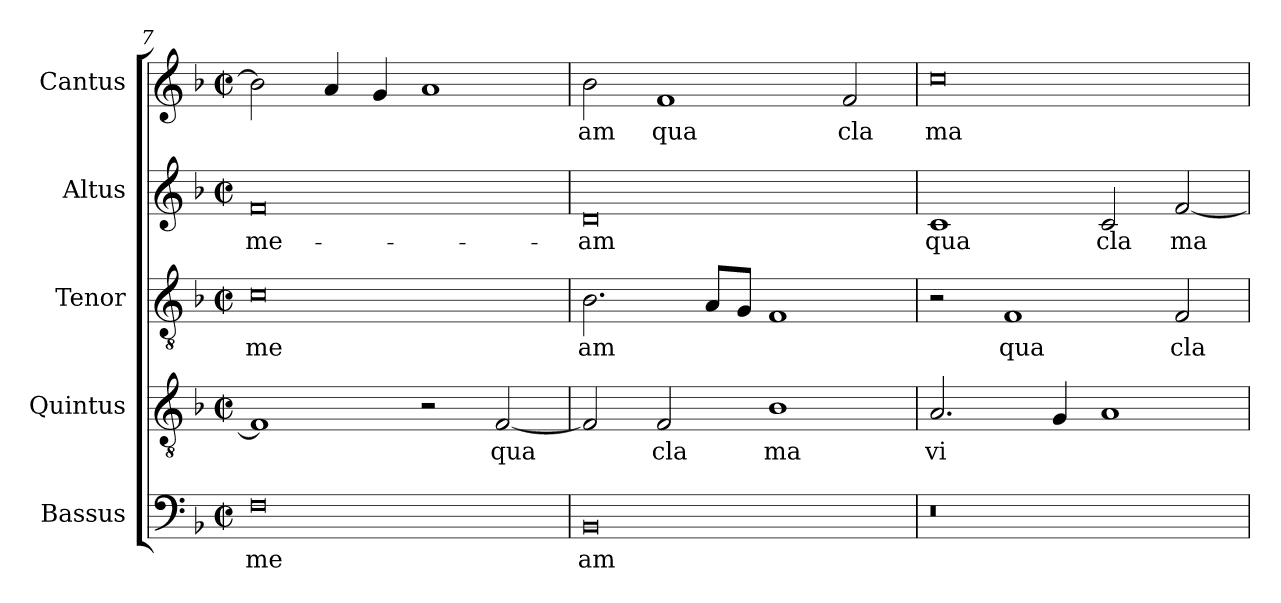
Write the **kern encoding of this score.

**kern	**text	**kern	**text	**kern	**text	**kern	**text	**kern	**text
*part5	*part5	*part4	*part4	*part3	*part3	*part2	*part2	*part1	*part1
*staff5	*staff5	*staff4	*staff4	*staff3	*staff3	*staff2	*staff2	*staff1	*staff1
*I"Bassus	*	*I"Quintus	*	*I"Tenor	*	*I"Altus	*	*I"Cantus	*
*clefF4	*	*clefGv2	*	*clefGv2	*	*clefG2	*	*clefG2	*
*k[b-]	*	*k[b-]	*	*k[b-]	*	*k[b-]	*	*k[b-]	*
*F:	*	*F:	*	*F:	*	*F:	*	*F:	*
*M2/2	*	*M2/2	*	*M2/2	*	*M2/2	*	*M2/2	*
*met(c|)	*	*met(c|)	*	*met(c|)	*	*met(c|)	*	*met(c|)	*
=7	=7	=7	=7	=7	=7	=7	=7	=7	=7
!	!LO:LY:b:cj	!	!LO:LY:b:cj	!	!LO:LY:b:cj	!	!LO:LY:b:cj	!	!LO:LY:b:cj
0F	me	1F]	.	0c	me	0f	me-	2b-\]	.
!	!	!	!	!	!	!	!	!	!LO:LY:b:cj
.	.	.	.	.	.	.	.	4a/	.
!	!	!	!	!	!	!	!	!	!LO:LY:b:cj
.	.	.	.	.	.	.	.	4g/	.
!	!	!	!	!	!	!	!	!	!LO:LY:b:cj
.	.	2r	.	.	.	.	.	1a	.
!	!	!	!LO:LY:b:cj	!	!	!	!	!	!
.	.	[<2F/	qua	.	.	.	.	.	.
!!LO:LB:g=z
=8	=8	=8	=8	=8	=8	=8	=8	=8	=8
!	!LO:LY:b:cj	!	!LO:LY:b:cj	!	!LO:LY:b:cj	!	!LO:LY:b:cj	!	!LO:LY:b:cj
0BB-	am	2F/]	.	2.B-\	am	0d	-am	2b-\	am
!	!	!	!LO:LY:b:cj	!	!	!	!	!	!LO:LY:b:cj
.	.	2F/	cla	.	.	.	.	1f	qua
!	!	!	!	!	!LO:LY:b:cj	!	!	!	!
.	.	.	.	8A/L	.	.	.	.	.
!	!	!	!	!	!LO:LY:b:cj	!	!	!	!
.	.	.	.	8G/J	.	.	.	.	.
!	!	!	!LO:LY:b:cj	!	!LO:LY:b:cj	!	!	!	!
.	.	1B-	ma	1F	.	.	.	.	.
!	!	!	!	!	!	!	!	!	!LO:LY:b:cj
.	.	.	.	.	.	.	.	2f/	cla
=9	=9	=9	=9	=9	=9	=9	=9	=9	=9
!	!	!	!LO:LY:b:cj	!	!	!	!LO:LY:b:cj	!	!LO:LY:b:cj
0r	.	2.A/	vi	2r	.	1c	qua	0cc	ma
!	!	!	!	!	!LO:LY:b:cj	!	!	!	!
.	.	.	.	1F	qua	.	.	.	.
!	!	!	!LO:LY:b:cj	!	!	!	!	!	!
.	.	4G/	.	.	.	.	.	.	.
!	!	!	!LO:LY:b:cj	!	!	!	!LO:LY:b:cj	!	!
.	.	1A	.	.	.	2c/	cla	.	.
!	!	!	!	!	!LO:LY:b:cj	!	!LO:LY:b:cj	!	!
.	.	.	.	2F/	cla	[<2f/	ma	.	.
=	=	=	=	=	=	=	=	=	=
*-	*-	*-	*-	*-	*-	*-	*-	*-	*-
